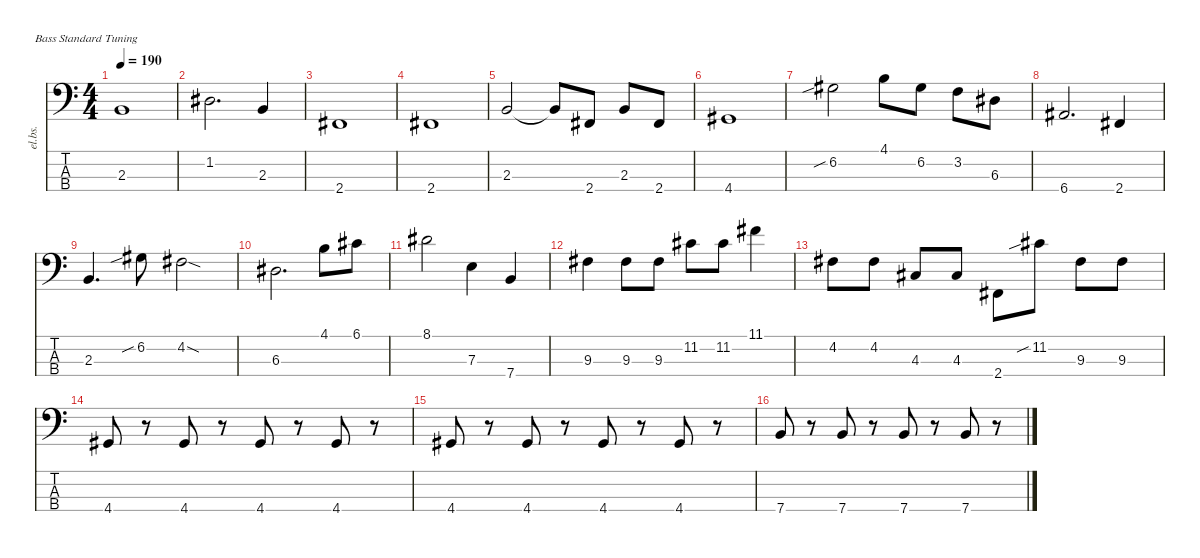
\defaultSystemsLayout 4
\hideDynamics
\bracketExtendMode nobrackets
\track ("Electric Bass" "el.bs.") {instrument electricbassfinger}
\staff {score tabs}
\tuning (G2 D2 A1 E1)
\ts (4 4)
\tempo 190
\clef f4
\ks c
2.3.1{dy mf} |
1.2{acc #}.2{d} 2.3.4 |
2.4{acc #}.1 |
2.4{acc #}.1 |
2.3.2 2.3{t}.8 2.4{acc #}.8 2.3.8 2.4{acc #}.8 |
4.4{acc #}.1 |
6.2{sib acc #}.2 4.1.8 6.2{acc #}.8 3.2.8 6.3{acc #}.8 |
6.4{acc #}.2{d} 2.4{acc #}.4 |
2.3.4{d} 6.2{sib acc #}.8 4.2{sod acc #}.2 |
6.3{acc #}.2{d} 4.1.8 6.1{acc #}.8 |
8.1{acc #}.2 7.3.4 7.4.4 |
9.3{acc #}.4 9.3{acc #}.8 9.3{acc #}.8 11.2{acc #}.8 11.2{acc #}.8 11.1{acc #}.4 |
4.2{acc #}.8 4.2{acc #}.8 4.3{acc #}.8 4.3{acc #}.8 2.4{acc #}.8 11.2{sib acc #}.8 9.3{acc #}.8 9.3{acc #}.8 |
4.4{acc #}.8 r.8 4.4{acc #}.8 r.8 4.4{acc #}.8 r.8 4.4{acc #}.8 r.8 |
4.4{acc #}.8 r.8 4.4{acc #}.8 r.8 4.4{acc #}.8 r.8 4.4{acc #}.8 r.8 |
7.4.8 r.8 7.4.8 r.8 7.4.8 r.8 7.4.8 r.8
